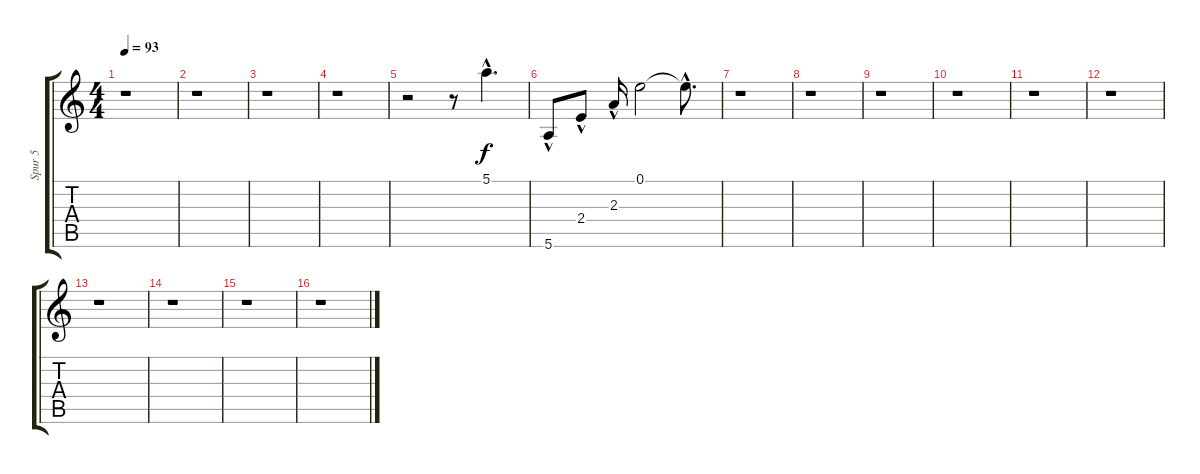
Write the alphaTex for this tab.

\track ("Spur 5" "Spur 5") {instrument distortionguitar}
\staff {score tabs}
\tuning (E4 B3 G3 D3 A2 E2) {hide}
\ts (4 4)
\tempo 93
\clef g2
\ks c
r.1{dy f} |
r.1 |
r.1 |
r.1 |
r.2 r.8 5.1{hac}.4{d volume 7 balance 11} |
5.6{hac}.8 2.4{hac}.8 2.3{hac}.16 0.1.2 0.1{hac t}.8{d} |
r.1 |
r.1 |
r.1 |
r.1 |
r.1 |
r.1 |
r.1 |
r.1 |
r.1 |
r.1
